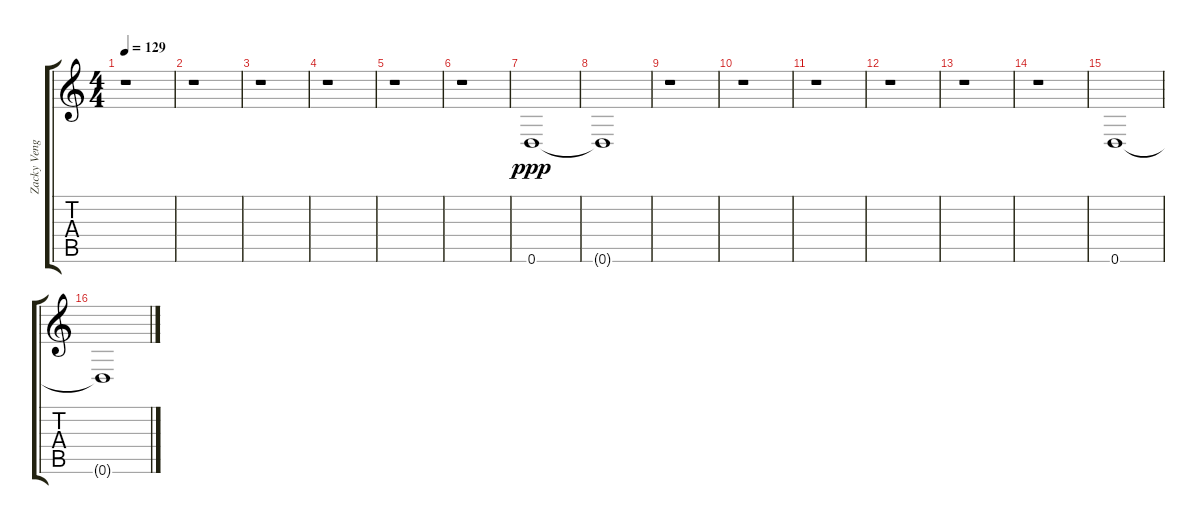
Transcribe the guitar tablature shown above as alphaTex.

\track ("Zacky Vengeance (Lead Guitar 1)" "Zacky Veng") {instrument distortionguitar}
\staff {score tabs}
\tuning (E4 B3 G3 D3 A2 D2) {hide}
\ts (4 4)
\tempo 129
\clef g2
\ks c
r.1{dy ppp} |
r.1 |
r.1 |
r.1 |
r.1 |
r.1 |
0.6.1 |
0.6{t}.1 |
r.1 |
r.1 |
r.1 |
r.1 |
r.1 |
r.1 |
0.6.1 |
0.6{t}.1
